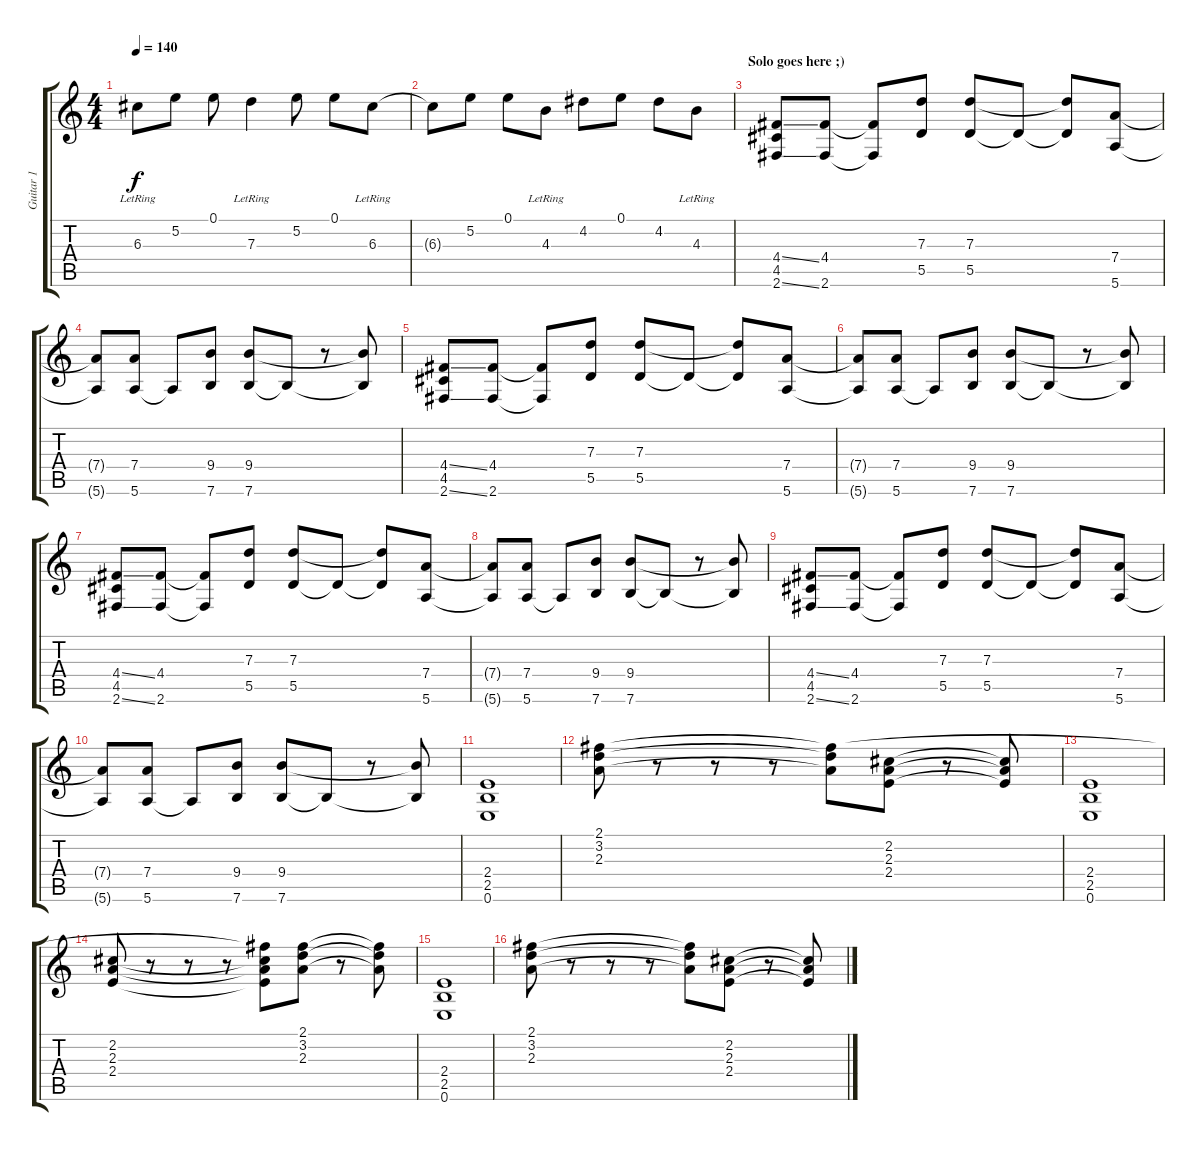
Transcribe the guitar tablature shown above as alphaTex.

\track ("Guitar 1" "Guitar 1") {instrument electricguitarclean}
\staff {score tabs}
\tuning (E4 B3 G3 D3 A2 E2) {hide}
\ts (4 4)
\tempo 140
\clef g2
\ks c
6.3{lr}.8{dy f} 5.2.8 0.1.8 7.3{lr}.4 5.2.8 0.1.8 6.3{lr}.8 |
6.3{t}.8 5.2.8 0.1.8 4.3{lr}.8 4.2.8 0.1.8 4.2.8 4.3{lr}.8 |
\section ("" "Solo goes here ;)")
(4.4{ss} 4.5 2.6{ss}).8{instrument distortionguitar} (4.4 2.6).8 (4.4{t} 2.6{t}).8 (7.3 5.5).8 (7.3 5.5).8 5.5{t}.8 (7.3{t} 5.5{t}).8 (7.4 5.6).8 |
(7.4{t} 5.6{t}).8 (7.4 5.6).8 5.6{t}.8 (9.4 7.6).8 (9.4 7.6).8 7.6{t}.8 r.8 (9.4{t} 7.6{t}).8 |
(4.4{ss} 4.5 2.6{ss}).8{instrument distortionguitar} (4.4 2.6).8 (4.4{t} 2.6{t}).8 (7.3 5.5).8 (7.3 5.5).8 5.5{t}.8 (7.3{t} 5.5{t}).8 (7.4 5.6).8 |
(7.4{t} 5.6{t}).8 (7.4 5.6).8 5.6{t}.8 (9.4 7.6).8 (9.4 7.6).8 7.6{t}.8 r.8 (9.4{t} 7.6{t}).8 |
(4.4{ss} 4.5 2.6{ss}).8{instrument distortionguitar} (4.4 2.6).8 (4.4{t} 2.6{t}).8 (7.3 5.5).8 (7.3 5.5).8 5.5{t}.8 (7.3{t} 5.5{t}).8 (7.4 5.6).8 |
(7.4{t} 5.6{t}).8 (7.4 5.6).8 5.6{t}.8 (9.4 7.6).8 (9.4 7.6).8 7.6{t}.8 r.8 (9.4{t} 7.6{t}).8 |
(4.4{ss} 4.5 2.6{ss}).8{instrument distortionguitar} (4.4 2.6).8 (4.4{t} 2.6{t}).8 (7.3 5.5).8 (7.3 5.5).8 5.5{t}.8 (7.3{t} 5.5{t}).8 (7.4 5.6).8 |
(7.4{t} 5.6{t}).8 (7.4 5.6).8 5.6{t}.8 (9.4 7.6).8 (9.4 7.6).8 7.6{t}.8 r.8 (9.4{t} 7.6{t}).8 |
(2.4 2.5 0.6).1{instrument electricguitarclean} |
(2.1 3.2 2.3).8 r.8 r.8 r.8 (2.1{t} 3.2{t} 2.3{t}).8 (2.2 2.3 2.4).8 r.8 (2.2{t} 2.3{t} 2.4{t}).8 |
(2.4 2.5 0.6).1 |
(2.2 2.3 2.4).8 r.8 r.8 r.8 (2.1{t} 2.2{t} 2.3{t} 2.4{t}).8 (2.1 3.2 2.3).8 r.8 (2.1{t} 3.2{t} 2.3{t}).8 |
(2.4 2.5 0.6).1 |
(2.1 3.2 2.3).8 r.8 r.8 r.8 (2.1{t} 3.2{t} 2.3{t}).8 (2.2 2.3 2.4).8 r.8 (2.2{t} 2.3{t} 2.4{t}).8
